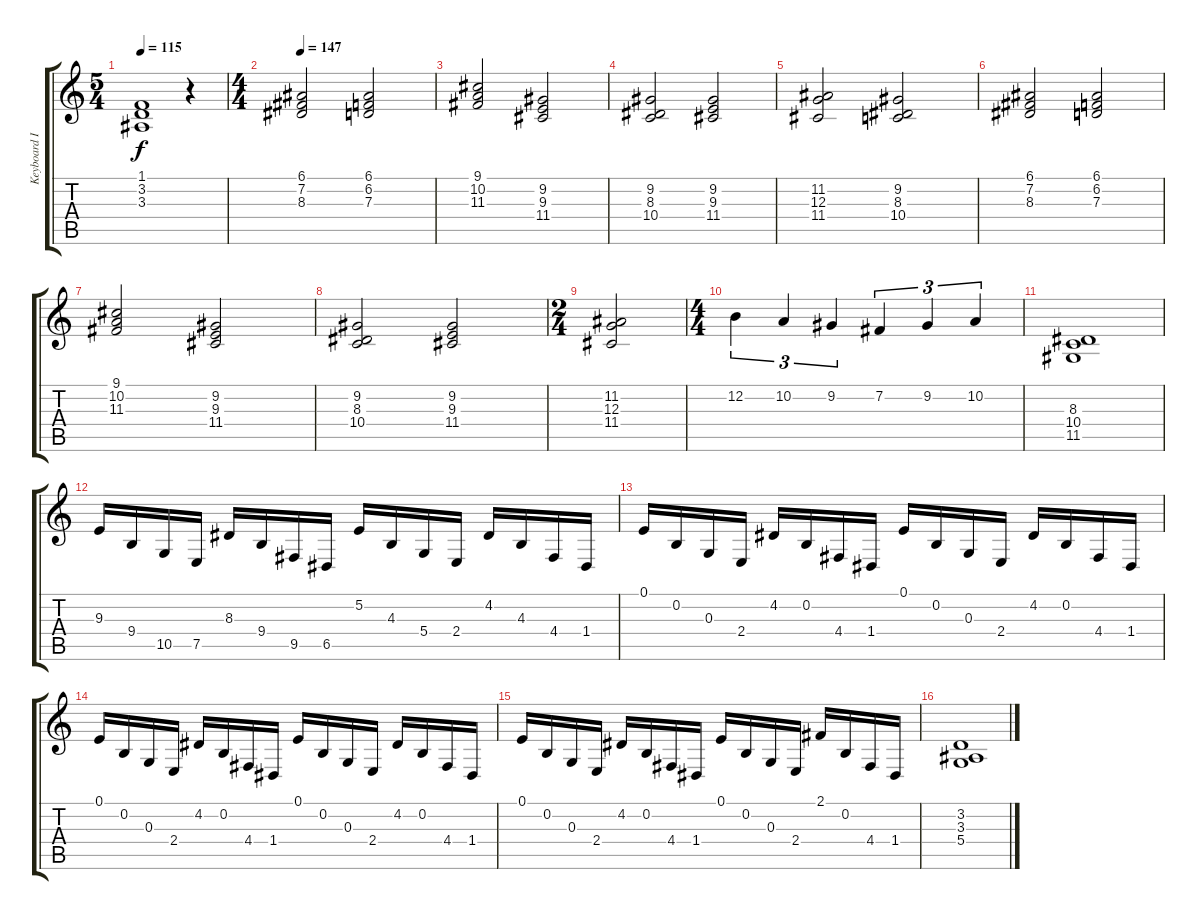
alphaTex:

\track ("Keyboard III" "Keyboard I") {instrument drawbarorgan}
\staff {score tabs}
\tuning (E4 B3 G3 D3 A2 E2) {hide}
\ts (5 4)
\tempo 115
\clef g2
\ks c
(1.1 3.2 3.3).1{dy f} r.4 |
\ts (4 4)
\tempo 147
(6.1 7.2 8.3).2 (6.1 6.2 7.3).2 |
(9.1 10.2 11.3).2 (9.2 9.3 11.4).2 |
(9.2 8.3 10.4).2 (9.2 9.3 11.4).2 |
(11.2 12.3 11.4).2 (9.2 8.3 10.4).2 |
(6.1 7.2 8.3).2 (6.1 6.2 7.3).2 |
(9.1 10.2 11.3).2 (9.2 9.3 11.4).2 |
(9.2 8.3 10.4).2 (9.2 9.3 11.4).2 |
\ts (2 4)
(11.2 12.3 11.4).2 |
\ts (4 4)
12.2.4{tu (3 2)} 10.2.4{tu (3 2)} 9.2.4{tu (3 2)} 7.2.4{tu (3 2)} 9.2.4{tu (3 2)} 10.2.4{tu (3 2)} |
(8.3 10.4 11.5).1 |
9.3.16 9.4.16 10.5.16 7.5.16 8.3.16 9.4.16 9.5.16 6.5.16 5.2.16 4.3.16 5.4.16 2.4.16 4.2.16 4.3.16 4.4.16 1.4.16 |
0.1.16 0.2.16 0.3.16 2.4.16 4.2.16 0.2.16 4.4.16 1.4.16 0.1.16 0.2.16 0.3.16 2.4.16 4.2.16 0.2.16 4.4.16 1.4.16 |
0.1.16 0.2.16 0.3.16 2.4.16 4.2.16 0.2.16 4.4.16 1.4.16 0.1.16 0.2.16 0.3.16 2.4.16 4.2.16 0.2.16 4.4.16 1.4.16 |
0.1.16 0.2.16 0.3.16 2.4.16 4.2.16 0.2.16 4.4.16 1.4.16 0.1.16 0.2.16 0.3.16 2.4.16 2.1.16 0.2.16 4.4.16 1.4.16 |
(3.2 3.3 5.4).1
